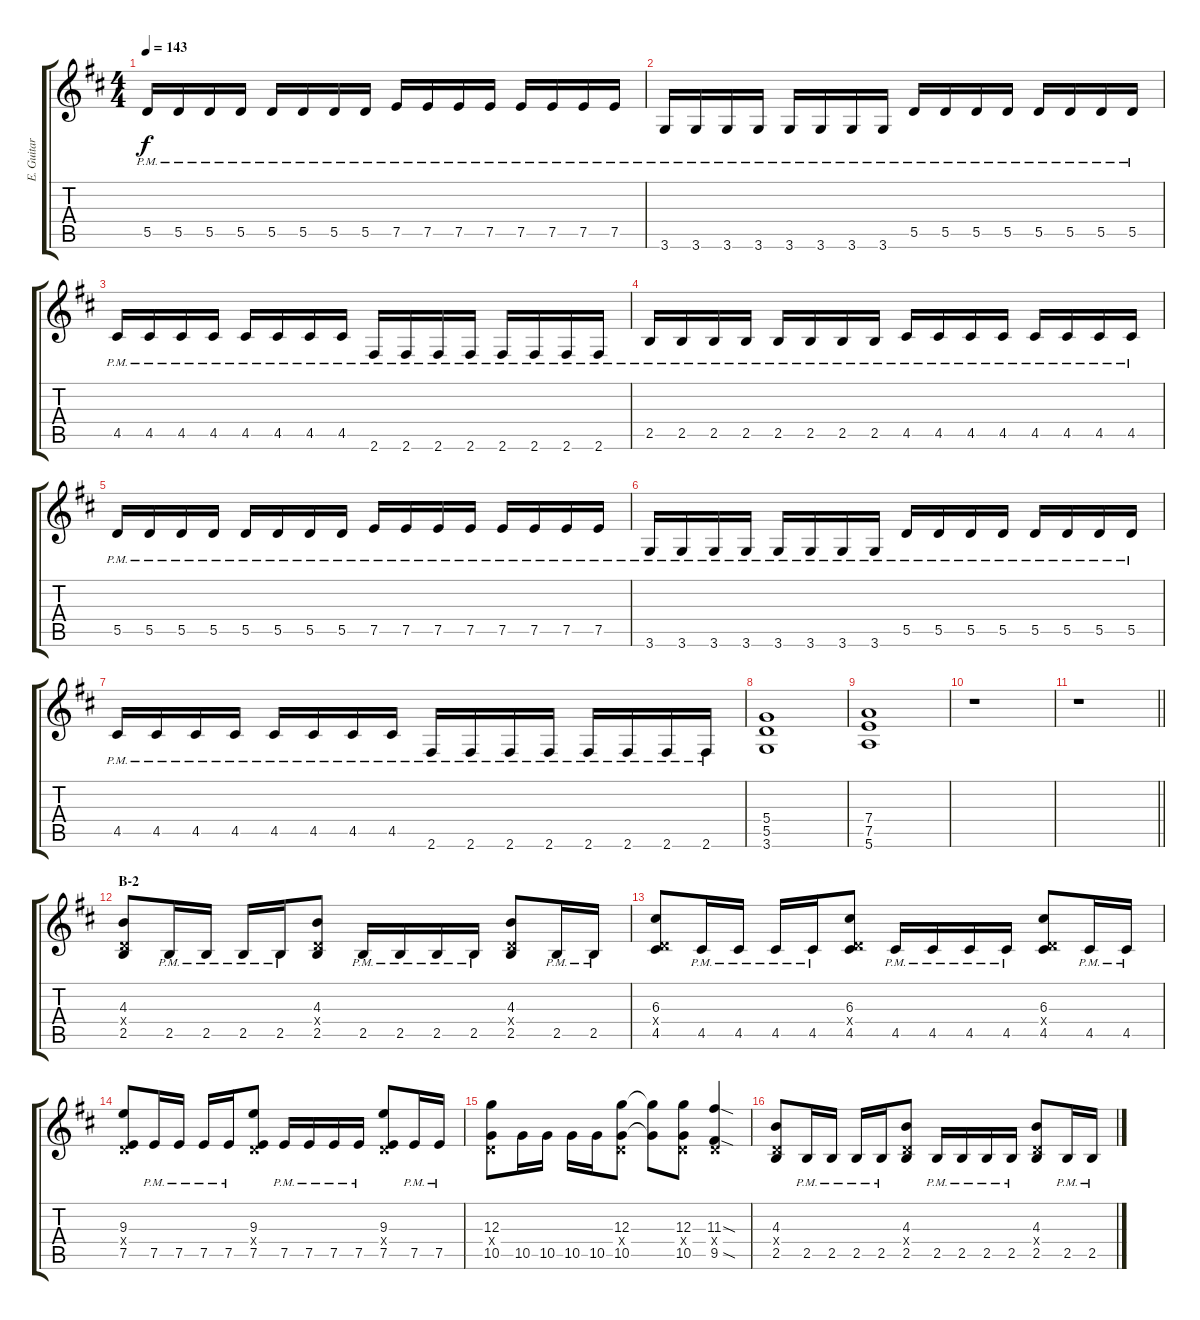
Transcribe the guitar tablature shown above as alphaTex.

\track ("E. Guitar II" "E. Guitar ") {instrument overdrivenguitar}
\staff {score tabs}
\tuning (E4 B3 G3 D3 A2 E2) {hide}
\ts (4 4)
\tempo 143
\clef g2
\ks d
5.5{pm}.16{dy f} 5.5{pm}.16 5.5{pm}.16 5.5{pm}.16 5.5{pm}.16 5.5{pm}.16 5.5{pm}.16 5.5{pm}.16 7.5{pm}.16 7.5{pm}.16 7.5{pm}.16 7.5{pm}.16 7.5{pm}.16 7.5{pm}.16 7.5{pm}.16 7.5{pm}.16 |
3.6{pm}.16 3.6{pm}.16 3.6{pm}.16 3.6{pm}.16 3.6{pm}.16 3.6{pm}.16 3.6{pm}.16 3.6{pm}.16 5.5{pm}.16 5.5{pm}.16 5.5{pm}.16 5.5{pm}.16 5.5{pm}.16 5.5{pm}.16 5.5{pm}.16 5.5{pm}.16 |
4.5{pm}.16 4.5{pm}.16 4.5{pm}.16 4.5{pm}.16 4.5{pm}.16 4.5{pm}.16 4.5{pm}.16 4.5{pm}.16 2.6{pm}.16 2.6{pm}.16 2.6{pm}.16 2.6{pm}.16 2.6{pm}.16 2.6{pm}.16 2.6{pm}.16 2.6{pm}.16 |
2.5{pm}.16 2.5{pm}.16 2.5{pm}.16 2.5{pm}.16 2.5{pm}.16 2.5{pm}.16 2.5{pm}.16 2.5{pm}.16 4.5{pm}.16 4.5{pm}.16 4.5{pm}.16 4.5{pm}.16 4.5{pm}.16 4.5{pm}.16 4.5{pm}.16 4.5{pm}.16 |
5.5{pm}.16 5.5{pm}.16 5.5{pm}.16 5.5{pm}.16 5.5{pm}.16 5.5{pm}.16 5.5{pm}.16 5.5{pm}.16 7.5{pm}.16 7.5{pm}.16 7.5{pm}.16 7.5{pm}.16 7.5{pm}.16 7.5{pm}.16 7.5{pm}.16 7.5{pm}.16 |
3.6{pm}.16 3.6{pm}.16 3.6{pm}.16 3.6{pm}.16 3.6{pm}.16 3.6{pm}.16 3.6{pm}.16 3.6{pm}.16 5.5{pm}.16 5.5{pm}.16 5.5{pm}.16 5.5{pm}.16 5.5{pm}.16 5.5{pm}.16 5.5{pm}.16 5.5{pm}.16 |
4.5{pm}.16 4.5{pm}.16 4.5{pm}.16 4.5{pm}.16 4.5{pm}.16 4.5{pm}.16 4.5{pm}.16 4.5{pm}.16 2.6{pm}.16 2.6{pm}.16 2.6{pm}.16 2.6{pm}.16 2.6{pm}.16 2.6{pm}.16 2.6{pm}.16 2.6{pm}.16 |
(5.4 5.5 3.6).1 |
(7.4 7.5 5.6).1 |
r.1 |
\barLineRight lightlight
r.1 |
\section ("" "B-2")
(4.3 0.4{x} 2.5).8 2.5{pm}.16 2.5{pm}.16 2.5{pm}.16 2.5{pm}.16 (4.3 0.4{x} 2.5).8 2.5{pm}.16 2.5{pm}.16 2.5{pm}.16 2.5{pm}.16 (4.3 0.4{x} 2.5).8 2.5{pm}.16 2.5{pm}.16 |
(6.3 0.4{x} 4.5).8 4.5{pm}.16 4.5{pm}.16 4.5{pm}.16 4.5{pm}.16 (6.3 0.4{x} 4.5).8 4.5{pm}.16 4.5{pm}.16 4.5{pm}.16 4.5{pm}.16 (6.3 0.4{x} 4.5).8 4.5{pm}.16 4.5{pm}.16 |
(9.3 0.4{x} 7.5).8 7.5{pm}.16 7.5{pm}.16 7.5{pm}.16 7.5{pm}.16 (9.3 0.4{x} 7.5).8 7.5{pm}.16 7.5{pm}.16 7.5{pm}.16 7.5{pm}.16 (9.3 0.4{x} 7.5).8 7.5{pm}.16 7.5{pm}.16 |
(12.3 0.4{x} 10.5).8 10.5.16 10.5.16 10.5.16 10.5.16 (12.3 0.4{x} 10.5).8 (12.3{t} 10.5{t}).8 (12.3 0.4{x} 10.5).8 (11.3{sod} 0.4{x} 9.5{sod}).4 |
(4.3 0.4{x} 2.5).8 2.5{pm}.16 2.5{pm}.16 2.5{pm}.16 2.5{pm}.16 (4.3 0.4{x} 2.5).8 2.5{pm}.16 2.5{pm}.16 2.5{pm}.16 2.5{pm}.16 (4.3 0.4{x} 2.5).8 2.5{pm}.16 2.5{pm}.16
